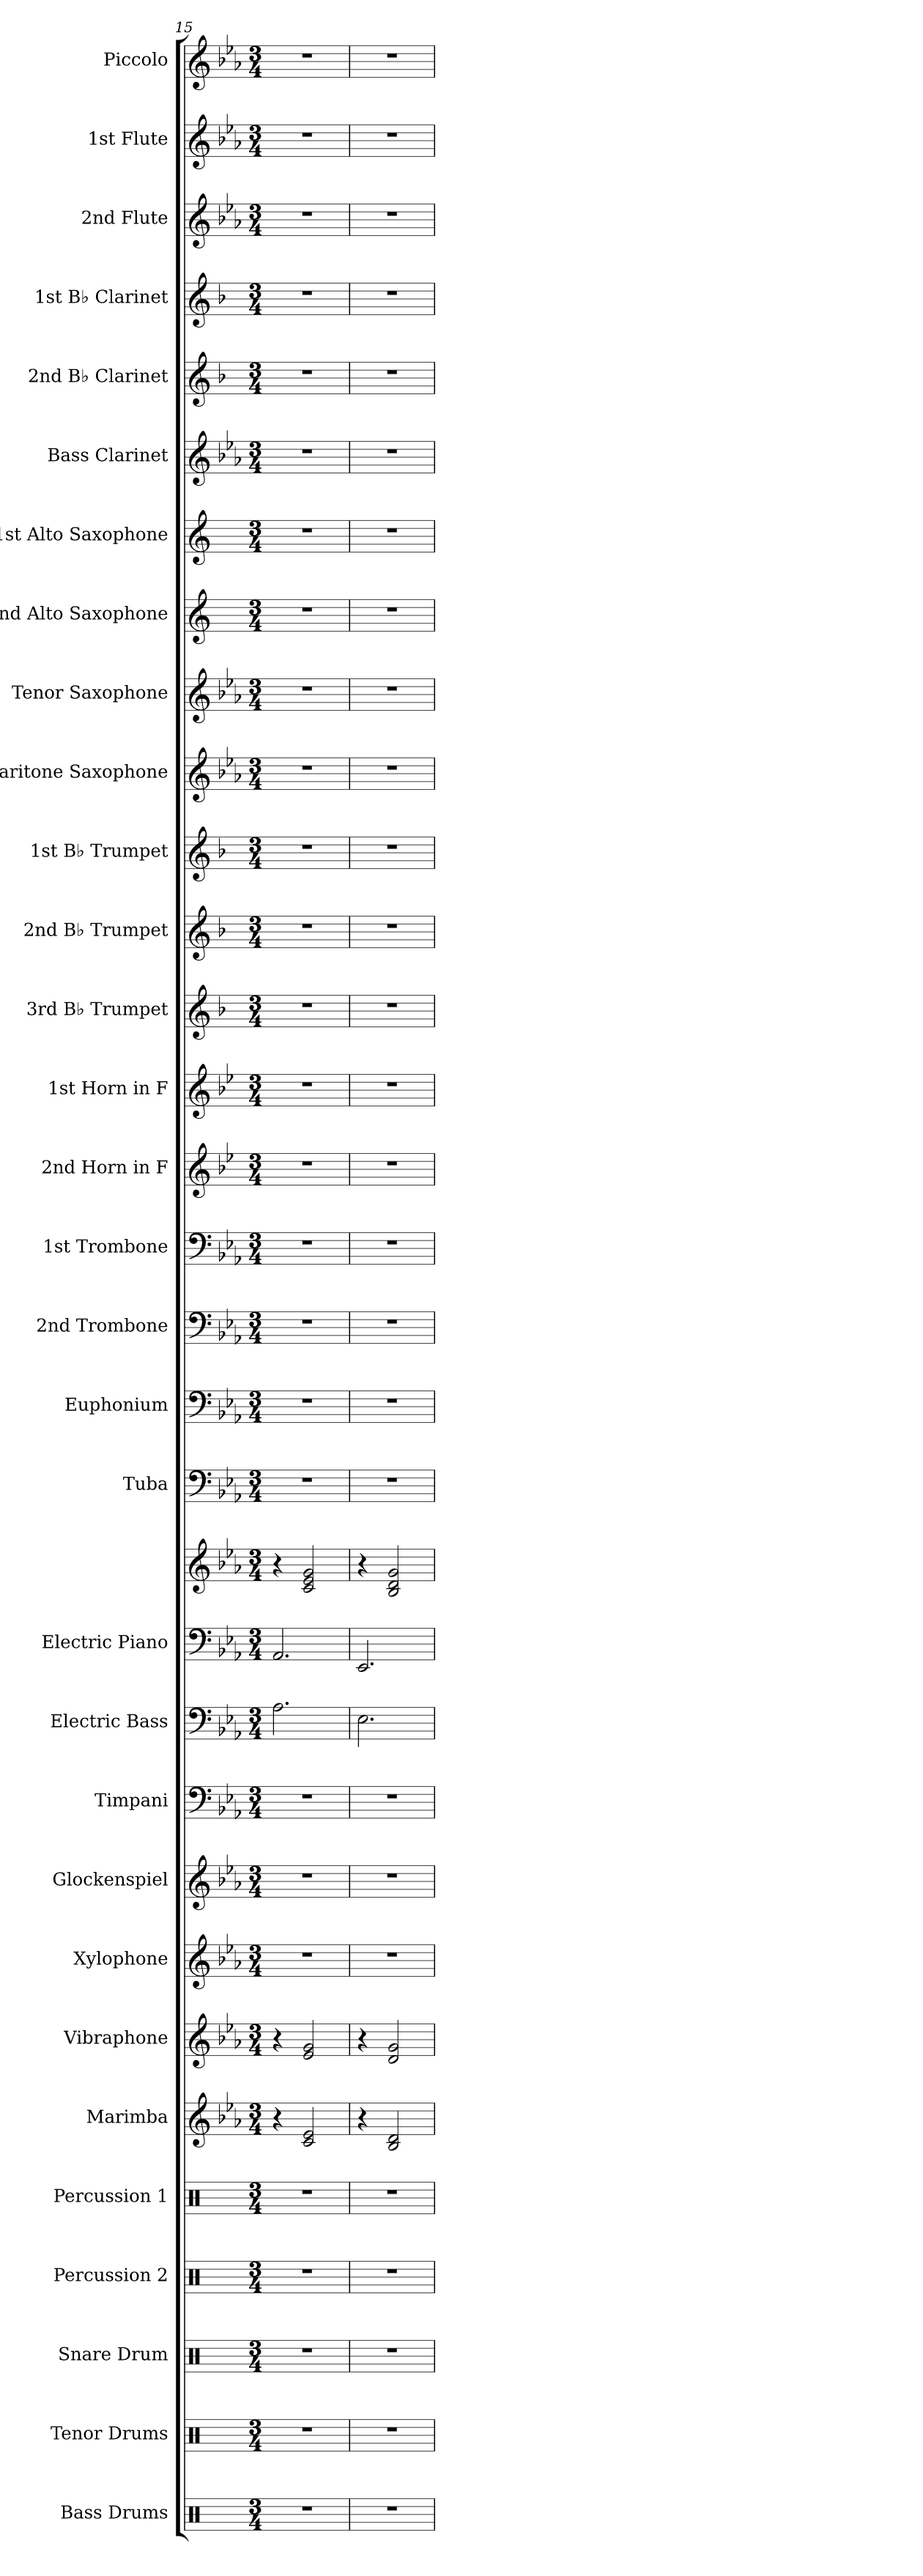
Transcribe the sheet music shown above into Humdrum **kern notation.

**kern	**kern	**kern	**kern	**kern	**kern	**kern	**kern	**kern	**kern	**kern	**kern	**kern	**kern	**kern	**kern	**kern	**kern	**kern	**kern	**kern	**kern	**kern	**kern	**kern	**kern	**kern	**kern	**kern	**kern	**kern	**kern
*part31	*part30	*part29	*part28	*part27	*part26	*part25	*part24	*part23	*part22	*part21	*part20	*part20	*part19	*part18	*part17	*part16	*part15	*part14	*part13	*part12	*part11	*part10	*part9	*part8	*part7	*part6	*part5	*part4	*part3	*part2	*part1
*staff32	*staff31	*staff30	*staff29	*staff28	*staff27	*staff26	*staff25	*staff24	*staff23	*staff22	*staff21	*staff20	*staff19	*staff18	*staff17	*staff16	*staff15	*staff14	*staff13	*staff12	*staff11	*staff10	*staff9	*staff8	*staff7	*staff6	*staff5	*staff4	*staff3	*staff2	*staff1
*I"Bass Drums	*I"Tenor Drums	*I"Snare Drum	*I"Percussion 2	*I"Percussion 1	*I"Marimba	*I"Vibraphone	*I"Xylophone	*I"Glockenspiel	*I"Timpani	*I"Electric Bass	*I"Electric Piano	*	*I"Tuba	*I"Euphonium	*I"2nd Trombone	*I"1st Trombone	*I"2nd Horn in F	*I"1st Horn in F	*I"3rd B♭ Trumpet	*I"2nd B♭ Trumpet	*I"1st B♭ Trumpet	*I"Baritone Saxophone	*I"Tenor Saxophone	*I"2nd Alto Saxophone	*I"1st Alto Saxophone	*I"Bass Clarinet	*I"2nd B♭ Clarinet	*I"1st B♭ Clarinet	*I"2nd Flute	*I"1st Flute	*I"Piccolo
*I'B.D.	*I'T.D.	*I'S.D.	*I'Perc.	*I'Perc.	*I'Mrm.	*I'Vib.	*I'Xyl.	*I'Glock.	*I'Timp.	*I'El. B.	*I'El. Pno.	*	*I'Tba.	*I'Euph.	*I'Tbn.	*I'Tbn.	*	*	*I'B♭ Tpt.	*I'B♭ Tpt.	*I'B♭ Tpt.	*I'Bar. Sax.	*I'T. Sax.	*I'A. Sax.	*I'A. Sax.	*I'B. Cl.	*I'B♭ Cl.	*I'B♭ Cl.	*I'Fl.	*I'Fl.	*I'Picc.
*clefX	*clefX	*clefX	*clefX	*clefX	*clefG2	*clefG2	*clefG2	*clefG2	*clefF4	*clefF4	*clefF4	*clefG2	*clefF4	*clefF4	*clefF4	*clefF4	*clefG2	*clefG2	*clefG2	*clefG2	*clefG2	*clefG2	*clefG2	*clefG2	*clefG2	*clefG2	*clefG2	*clefG2	*clefG2	*clefG2	*clefG2
*	*	*	*	*	*	*	*ITrd-7c-12	*ITrd-14c-24	*	*ITrd7c12	*	*	*	*	*	*	*ITrd4c7	*ITrd4c7	*ITrd1c2	*ITrd1c2	*ITrd1c2	*ITrd12c21	*ITrd8c14	*ITrd5c9	*ITrd5c9	*ITrd8c14	*ITrd1c2	*ITrd1c2	*	*	*ITrd-7c-12
*k[]	*k[]	*k[]	*k[]	*k[]	*k[b-e-a-]	*k[b-e-a-]	*k[b-e-a-]	*k[b-e-a-]	*k[b-e-a-]	*k[b-e-a-]	*k[b-e-a-]	*k[b-e-a-]	*k[b-e-a-]	*k[b-e-a-]	*k[b-e-a-]	*k[b-e-a-]	*k[b-e-a-]	*k[b-e-a-]	*k[b-e-a-]	*k[b-e-a-]	*k[b-e-a-]	*k[b-e-a-]	*k[b-e-a-]	*k[b-e-a-]	*k[b-e-a-]	*k[b-e-a-]	*k[b-e-a-]	*k[b-e-a-]	*k[b-e-a-]	*k[b-e-a-]	*k[b-e-a-]
*M3/4	*M3/4	*M3/4	*M3/4	*M3/4	*M3/4	*M3/4	*M3/4	*M3/4	*M3/4	*M3/4	*M3/4	*M3/4	*M3/4	*M3/4	*M3/4	*M3/4	*M3/4	*M3/4	*M3/4	*M3/4	*M3/4	*M3/4	*M3/4	*M3/4	*M3/4	*M3/4	*M3/4	*M3/4	*M3/4	*M3/4	*M3/4
=15	=15	=15	=15	=15	=15	=15	=15	=15	=15	=15	=15	=15	=15	=15	=15	=15	=15	=15	=15	=15	=15	=15	=15	=15	=15	=15	=15	=15	=15	=15	=15
2.r	2.r	2.r	2.r	2.r	4r	4r	2.r	2.r	2.r	2.AA-\	2.AA-/	4r	2.r	2.r	2.r	2.r	2.r	2.r	2.r	2.r	2.r	2.r	2.r	2.r	2.r	2.r	2.r	2.r	2.r	2.r	2.r
.	.	.	.	.	2c/ 2e-/	2e-/ 2g/	.	.	.	.	.	2c/ 2e-/ 2g/	.	.	.	.	.	.	.	.	.	.	.	.	.	.	.	.	.	.	.
=16	=16	=16	=16	=16	=16	=16	=16	=16	=16	=16	=16	=16	=16	=16	=16	=16	=16	=16	=16	=16	=16	=16	=16	=16	=16	=16	=16	=16	=16	=16	=16
2.r	2.r	2.r	2.r	2.r	4r	4r	2.r	2.r	2.r	2.EE-\	2.EE-/	4r	2.r	2.r	2.r	2.r	2.r	2.r	2.r	2.r	2.r	2.r	2.r	2.r	2.r	2.r	2.r	2.r	2.r	2.r	2.r
.	.	.	.	.	2B-/ 2d/	2d/ 2g/	.	.	.	.	.	2B-/ 2d/ 2g/	.	.	.	.	.	.	.	.	.	.	.	.	.	.	.	.	.	.	.
=	=	=	=	=	=	=	=	=	=	=	=	=	=	=	=	=	=	=	=	=	=	=	=	=	=	=	=	=	=	=	=
*-	*-	*-	*-	*-	*-	*-	*-	*-	*-	*-	*-	*-	*-	*-	*-	*-	*-	*-	*-	*-	*-	*-	*-	*-	*-	*-	*-	*-	*-	*-	*-
